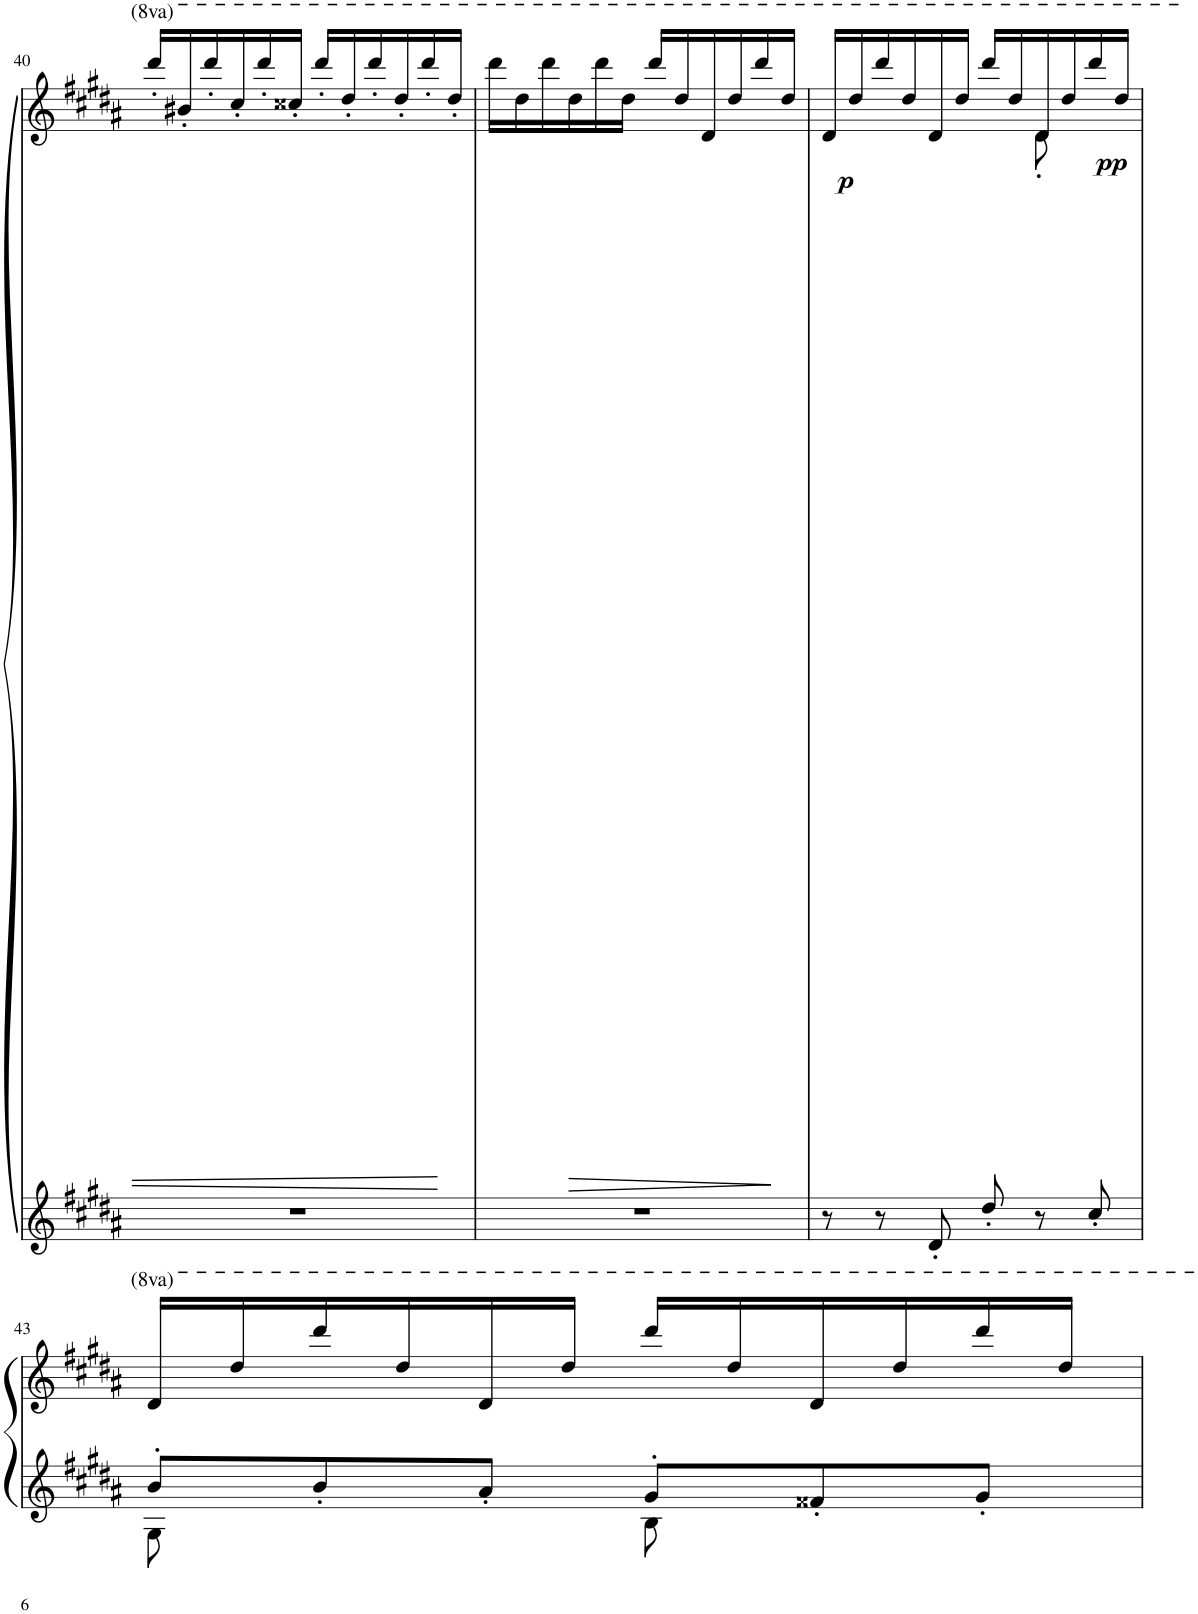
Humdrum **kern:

**kern	**kern	**dynam
*part1	*part1	*part1
*staff2	*staff1	*staff1/2
*I"Piano	*	*
*I'Pno	*	*
!!LO:PB:g=z
*clefG2	*clefG2	*
*k[f#c#g#d#a#]	*k[f#c#g#d#a#]	*
*M6/8	*M6/8	*
=40	=40	=40
2.r	16dddd#'/LL	.
.	16bb#X'/	.
.	16dddd#'/	.
.	16ccc#'/	.
.	16dddd#'/	.
.	16ccc##X'/JJ	.
.	16dddd#'/LL	.
.	16ddd#'/	.
.	16dddd#'/	.
.	16ddd#'/	.
.	16dddd#'/	.
.	16ddd#'/JJ	.
=41	=41	=41
2.r	16dddd#'\LL	.
.	16ddd#'\	.
.	16dddd#'\	.
!	!	!LO:HP:b
.	16ddd#'\	>
.	16dddd#'\	.
.	16ddd#'\JJ	.
.	16dddd#'/LL	.
.	16ddd#'/	.
.	16dd#'/	.
.	16ddd#'/	.
.	16dddd#'/	.
.	16ddd#'/JJ	]
=42	=42	=42
*	*^	*
!	!	!	!LO:DY:b
8r	16dd#'/LL	2ryy	p
.	16ddd#'/	.	.
8r	16dddd#'/	.	.
.	16ddd#'/	.	.
8d#'/	16dd#'/	.	.
.	16ddd#'/JJ	.	.
!	!	!	!LO:DY:b
8dd#'/	16dddd#'/LL	.	pp
.	16ddd#'/	.	.
8r	16dd#'/	8dd#'\	.
.	16ddd#'/	.	.
8cc#'/	16dddd#'/	8ryy	.
.	16ddd#'/JJ	.	.
*	*v	*v	*
!!LO:LB:g=z
=43	=43	=43
*^	*	*
8b'/L	8G#\	16dd#'/LL	.
.	.	16ddd#'/	.
8b'/	4ryy	16dddd#'/	.
.	.	16ddd#'/	.
8a#'/J	.	16dd#'/	.
.	.	16ddd#'/JJ	.
8g#'/L	8B\	16dddd#'/LL	.
.	.	16ddd#'/	.
8f##X'/	4ryy	16dd#'/	.
.	.	16ddd#'/	.
8g#'/J	.	16dddd#'/	.
.	.	16ddd#'/JJ	.
*v	*v	*	*
=	=	=
*-	*-	*-
